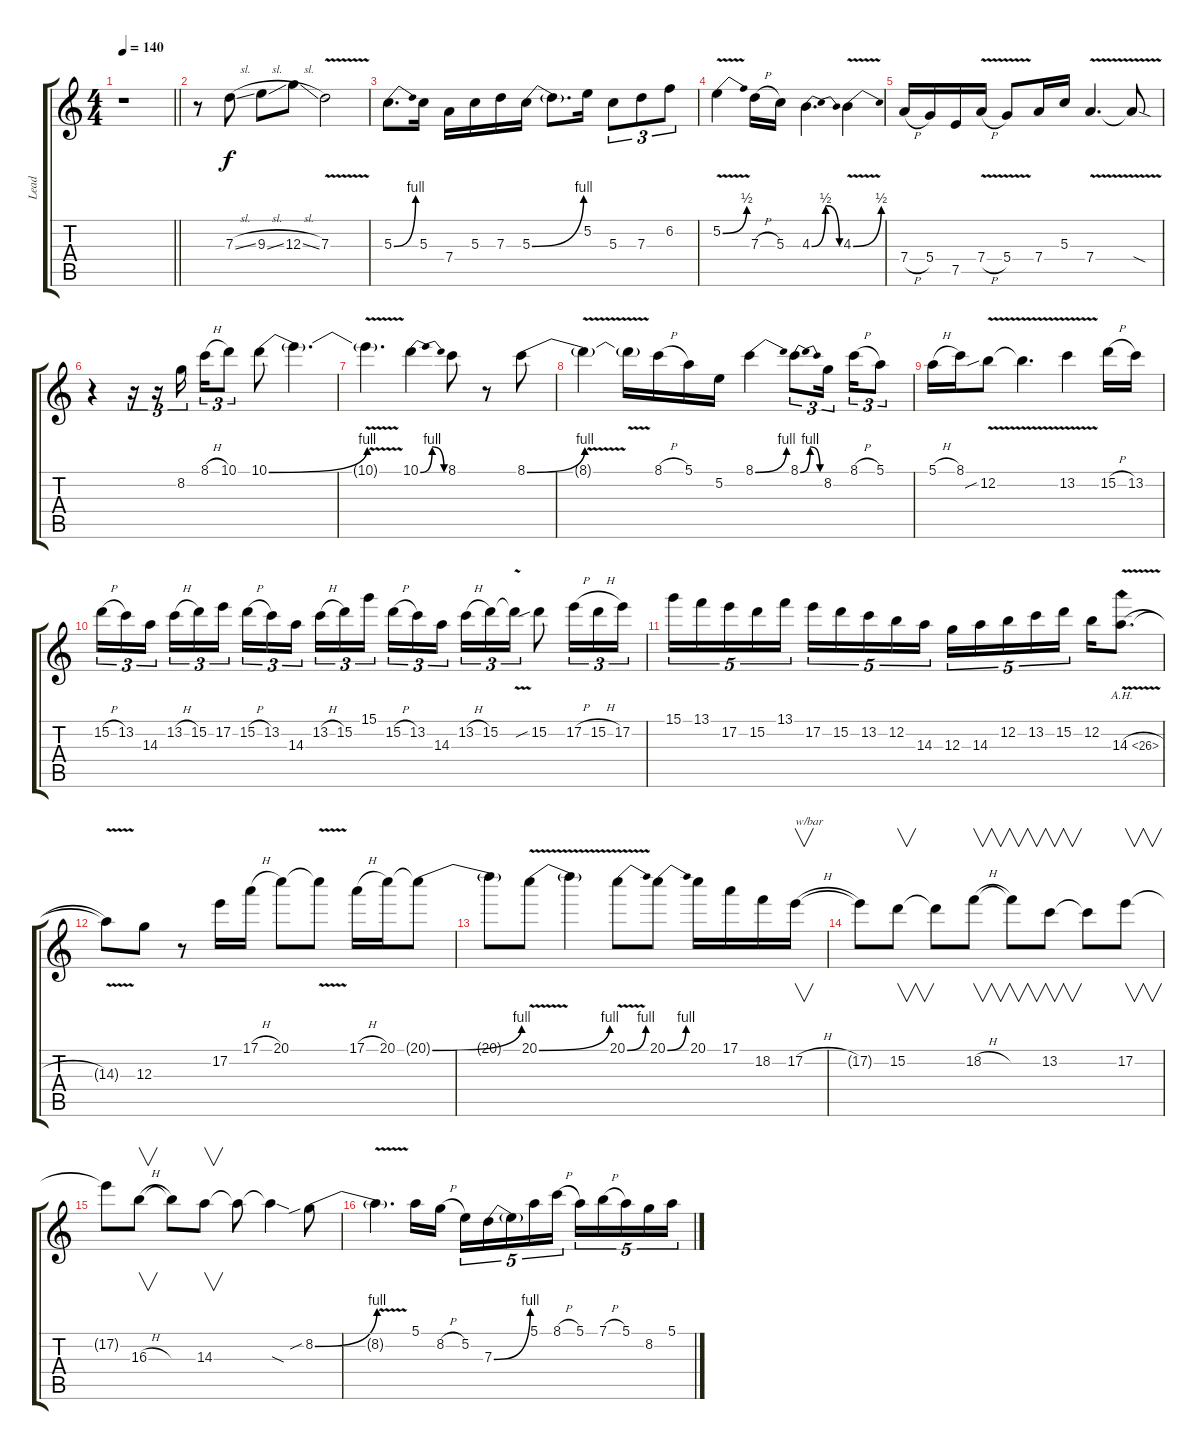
\track ("Lead" "Lead") {instrument overdrivenguitar}
\staff {score tabs}
\tuning (E4 B3 G3 D3 A2 E2) {hide}
\ts (4 4)
\tempo 140
\clef g2
\barLineRight lightlight
\ks c
r.1{dy f} |
r.8 7.3{sl}.8 9.3{sl}.8 12.3{sl}.8 7.3{v}.2 |
5.3{be (bend 0 0 60 4)}.8{d} 5.3.16 7.4.16 5.3.16 7.3.16 5.3{be (bend 0 0 60 4)}.16 5.3{t}.8{d} 5.2.16 5.3.8{tu (3 2)} 7.3.8{tu (3 2)} 6.2.8{tu (3 2)} |
5.2{be (bend 0 0 60 2) v}.4 7.3{h}.16 5.3.16 4.3{be (bendrelease 0 0 30 2 30 2 60 0)}.4{d} 4.3{be (bend 0 0 60 2) v}.4 |
7.4{h}.16 5.4.16 7.5.16 7.4{v h}.16 5.4{v}.8 7.4.16 5.3.16 7.4{v}.4{d} 7.4{sod t}.8 |
r.4 r.16{tu (3 2)} r.16{tu (3 2)} 8.2.16{tu (3 2) beam splitsecondary} 8.1{h}.16{tu (3 2)} 10.1.8{tu (3 2)} 10.1{be (bend 0 0 60 4)}.8 10.1{t}.4{d} |
10.1{v t}.4{d} 10.1{be (bendrelease 0 0 30 4 30 4 60 0)}.4 8.1.8 r.8 8.1{be (bend 0 0 60 4)}.8 |
8.1{v t}.4 8.1{t}.16 8.1{h}.16 5.1.16 5.2.16 8.1{be (bend 0 0 60 4)}.4 8.1{be (bendrelease 0 0 30 4 30 4 60 0)}.8{tu (3 2)} 8.2.16{tu (3 2) beam splitsecondary} 8.1{h}.16{tu (3 2)} 5.1.8{tu (3 2)} |
5.1{h}.16 8.1.16 12.2{v sib}.8 12.2{v t}.4{d} 13.2{v}.4 15.2{h}.16 13.2.16 |
15.2{h}.16{tu (3 2)} 13.2.16{tu (3 2)} 14.3.16{tu (3 2) beam splitsecondary} 13.2{h}.16{tu (3 2)} 15.2.16{tu (3 2)} 17.2.16{tu (3 2)} 15.2{h}.16{tu (3 2)} 13.2.16{tu (3 2)} 14.3.16{tu (3 2) beam splitsecondary} 13.2{h}.16{tu (3 2)} 15.2.16{tu (3 2)} 15.1.16{tu (3 2)} 15.2{h}.16{tu (3 2)} 13.2.16{tu (3 2)} 14.3.16{tu (3 2) beam splitsecondary} 13.2{h}.16{tu (3 2)} 15.2.16{tu (3 2)} 15.2{v t}.16{tu (3 2)} 15.2{sib}.8 17.2{h}.16{tu (3 2)} 15.2{h}.16{tu (3 2)} 17.2.16{tu (3 2)} |
15.1.16{tu (5 4)} 13.1.16{tu (5 4)} 17.2.16{tu (5 4)} 15.2.16{tu (5 4)} 13.1.16{tu (5 4)} 17.2.16{tu (5 4)} 15.2.16{tu (5 4)} 13.2.16{tu (5 4)} 12.2.16{tu (5 4)} 14.3.16{tu (5 4)} 12.3.16{tu (5 4)} 14.3.16{tu (5 4)} 12.2.16{tu (5 4)} 13.2.16{tu (5 4)} 15.2.16{tu (5 4)} 12.2.16 14.3{ah 12 v h}.8{d} |
14.3{t}.8 12.3.8 r.8 17.2.16 17.1{h}.16 20.1.8 20.1{v t}.8 17.1{h}.16 20.1.16 20.1{be (bend 0 0 60 4) t}.8 |
20.1{t}.8 20.1{be (bend 0 0 60 4) v}.8 20.1{t}.4 20.1{be (bend 0 0 60 4) v}.8 20.1{be (bend 0 0 60 4)}.8 20.1.16 17.1.16 18.2.16 17.2{h}.16{v txt "w/bar"} |
17.2{t}.8 15.2.8{v} 15.2{t}.8 18.2{h}.8{v} 18.2{t}.8{v} 13.2.8{v} 13.2{t}.8 17.2.8{v} |
17.2{t}.8 16.3{h}.8{v} 16.3{t}.8 14.3.8{v} 14.3{t}.8 14.3{sod t}.4 8.2{be (bend 0 0 60 4) sib}.8 |
8.2{v t}.4{d} 5.1.16 8.2{h}.16 5.2.16{tu (5 4)} 7.3{be (bend 0 0 60 4)}.16{tu (5 4)} 7.3{t}.16{tu (5 4)} 5.1.16{tu (5 4)} 8.1{h}.16{tu (5 4)} 5.1.16{tu (5 4)} 7.1{h}.16{tu (5 4)} 5.1.16{tu (5 4)} 8.2.16{tu (5 4)} 5.1.16{tu (5 4)}
